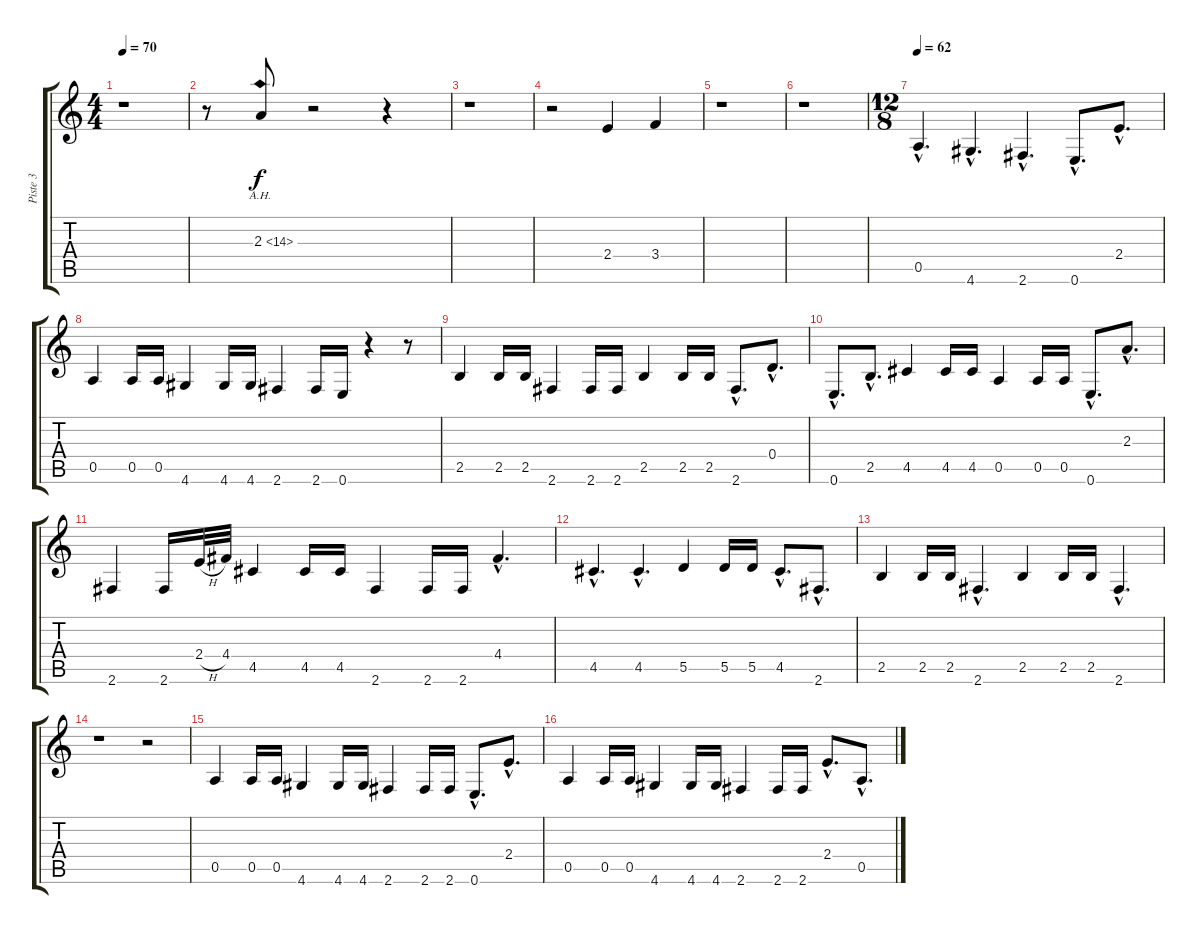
\track ("Piste 3" "Piste 3") {instrument acousticguitarnylon}
\staff {score tabs}
\tuning (E4 B3 G3 D3 A2 E2) {hide}
\ts (4 4)
\tempo 70
\clef g2
\ks c
r.1{dy f instrument acousticguitarnylon} |
r.8 2.3{ah 12}.8 r.2 r.4 |
r.1 |
r.2 2.4.4 3.4.4 |
r.1 |
r.1 |
\ts (12 8)
\tempo 62
0.5{hac}.4{d} 4.6{hac}.4{d} 2.6{hac}.4{d} 0.6{hac}.8{d} 2.4{hac}.8{d} |
0.5.4 0.5.16 0.5.16 4.6.4 4.6.16 4.6.16 2.6.4 2.6.16 0.6.16 r.4 r.8 |
2.5.4 2.5.16 2.5.16 2.6.4 2.6.16 2.6.16 2.5.4 2.5.16 2.5.16 2.6{hac}.8{d} 0.4{hac}.8{d} |
0.6{hac}.8{d} 2.5{hac}.8{d} 4.5.4 4.5.16 4.5.16 0.5.4 0.5.16 0.5.16 0.6{hac}.8{d} 2.3{hac}.8{d} |
2.6.4 2.6.16 2.4{h}.32 4.4.32 4.5.4 4.5.16 4.5.16 2.6.4 2.6.16 2.6.16 4.4{hac}.4{d} |
4.5{hac}.4{d} 4.5{hac}.4{d} 5.5.4 5.5.16 5.5.16 4.5{hac}.8{d} 2.6{hac}.8{d} |
2.5.4 2.5.16 2.5.16 2.6{hac}.4{d} 2.5.4 2.5.16 2.5.16 2.6{hac}.4{d} |
r.1 r.2 |
0.5.4 0.5.16 0.5.16 4.6.4 4.6.16 4.6.16 2.6.4 2.6.16 2.6.16 0.6{hac}.8{d} 2.4{hac}.8{d} |
0.5.4 0.5.16 0.5.16 4.6.4 4.6.16 4.6.16 2.6.4 2.6.16 2.6.16 2.4{hac}.8{d} 0.5{hac}.8{d}
